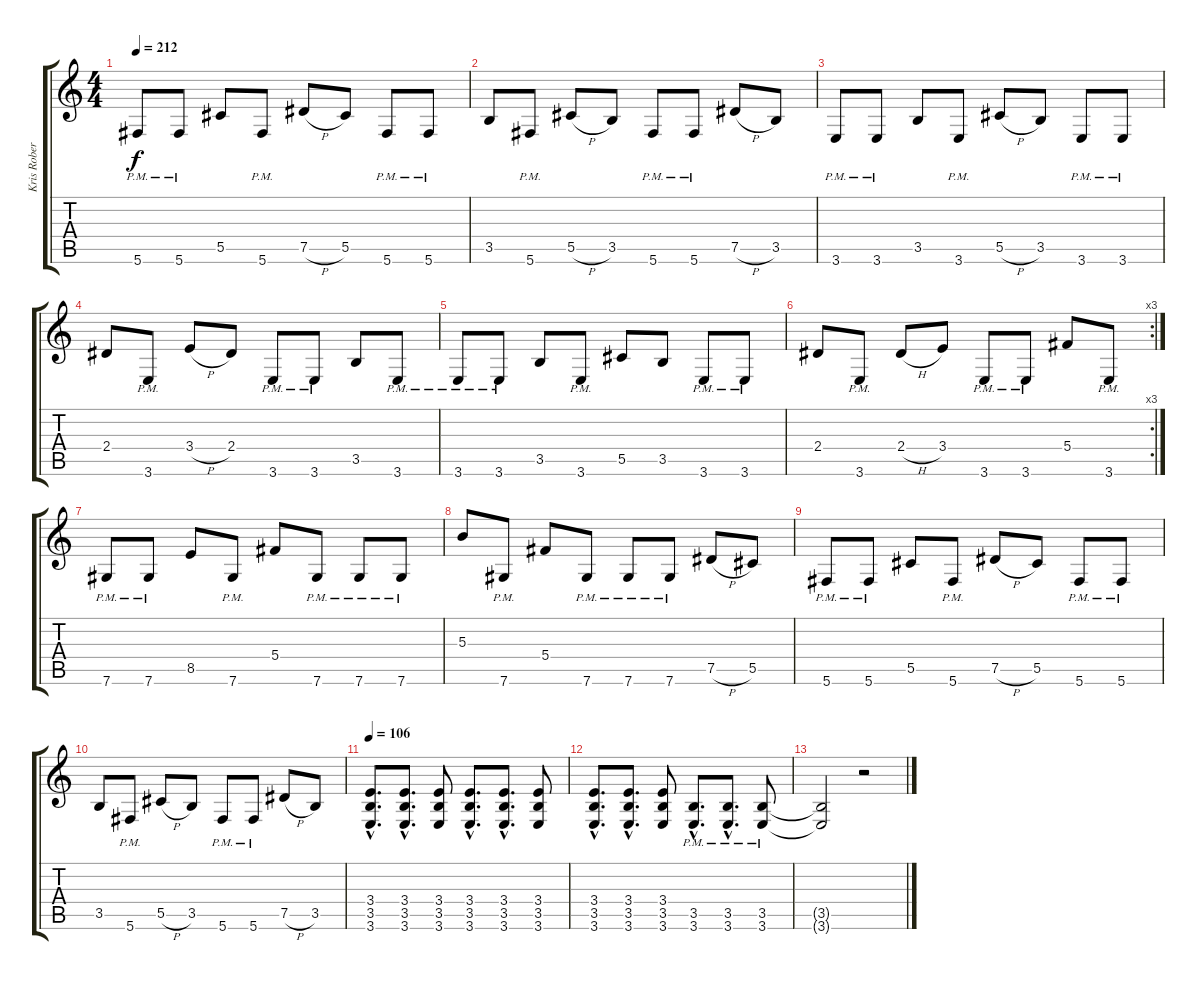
\track ("Kris Roberts" "Kris Rober") {instrument distortionguitar}
\staff {score tabs}
\tuning (Eb4 Bb3 Gb3 Db3 Ab2 Db2) {hide}
\ts (4 4)
\tempo 212
\clef g2
\ks c
5.6{pm}.8{dy f} 5.6{pm}.8 5.5.8 5.6{pm}.8 7.5{h}.8 5.5.8 5.6{pm}.8 5.6{pm}.8 |
3.5.8 5.6{pm}.8 5.5{h}.8 3.5.8 5.6{pm}.8 5.6{pm}.8 7.5{h}.8 3.5.8 |
3.6{pm}.8 3.6{pm}.8 3.5.8 3.6{pm}.8 5.5{h}.8 3.5.8 3.6{pm}.8 3.6{pm}.8 |
2.4.8 3.6{pm}.8 3.4{h}.8 2.4.8 3.6{pm}.8 3.6{pm}.8 3.5.8 3.6{pm}.8 |
3.6{pm}.8 3.6{pm}.8 3.5.8 3.6{pm}.8 5.5.8 3.5.8 3.6{pm}.8 3.6{pm}.8 |
\rc 3
2.4.8 3.6{pm}.8 2.4{h}.8 3.4.8 3.6{pm}.8 3.6{pm}.8 5.4.8 3.6{pm}.8 |
7.6{pm}.8 7.6{pm}.8 8.5.8 7.6{pm}.8 5.4.8 7.6{pm}.8 7.6{pm}.8 7.6{pm}.8 |
5.3.8 7.6{pm}.8 5.4.8 7.6{pm}.8 7.6{pm}.8 7.6{pm}.8 7.5{h}.8 5.5.8 |
5.6{pm}.8 5.6{pm}.8 5.5.8 5.6{pm}.8 7.5{h}.8 5.5.8 5.6{pm}.8 5.6{pm}.8 |
3.5.8 5.6{pm}.8 5.5{h}.8 3.5.8 5.6{pm}.8 5.6{pm}.8 7.5{h}.8 3.5.8 |
\tempo 106
(3.4{hac} 3.5{hac} 3.6{hac}).8{d balance 8} (3.4{hac} 3.5{hac} 3.6{hac}).8{d} (3.4 3.5 3.6).8 (3.4{hac} 3.5{hac} 3.6{hac}).8{d} (3.4{hac} 3.5{hac} 3.6{hac}).8{d} (3.4 3.5 3.6).8 |
(3.4{hac} 3.5{hac} 3.6{hac}).8{d} (3.4{hac} 3.5{hac} 3.6{hac}).8{d} (3.4 3.5 3.6).8 (3.5{hac pm} 3.6{hac pm}).8{d} (3.5{hac pm} 3.6{hac pm}).8{d} (3.5{pm} 3.6{pm}).8 |
(3.5{t} 3.6{t}).2 r.2
